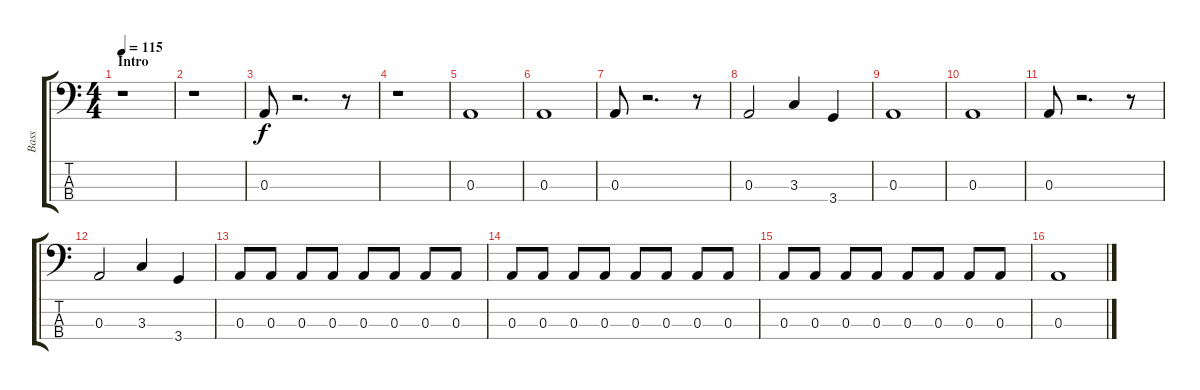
\track ("Bass" "Bass") {instrument electricbassfinger}
\staff {score tabs}
\tuning (G2 D2 A1 E1) {hide}
\ts (4 4)
\section ("" "Intro")
\tempo 115
\clef f4
\ks c
r.1{dy f instrument electricbassfinger} |
r.1 |
0.3.8 r.2{d} r.8 |
r.1 |
0.3.1 |
0.3.1 |
0.3.8 r.2{d} r.8 |
0.3.2 3.3.4 3.4.4 |
0.3.1 |
0.3.1 |
0.3.8 r.2{d} r.8 |
0.3.2 3.3.4 3.4.4 |
0.3.8 0.3.8 0.3.8 0.3.8 0.3.8 0.3.8 0.3.8 0.3.8 |
0.3.8 0.3.8 0.3.8 0.3.8 0.3.8 0.3.8 0.3.8 0.3.8 |
0.3.8 0.3.8 0.3.8 0.3.8 0.3.8 0.3.8 0.3.8 0.3.8 |
0.3.1
